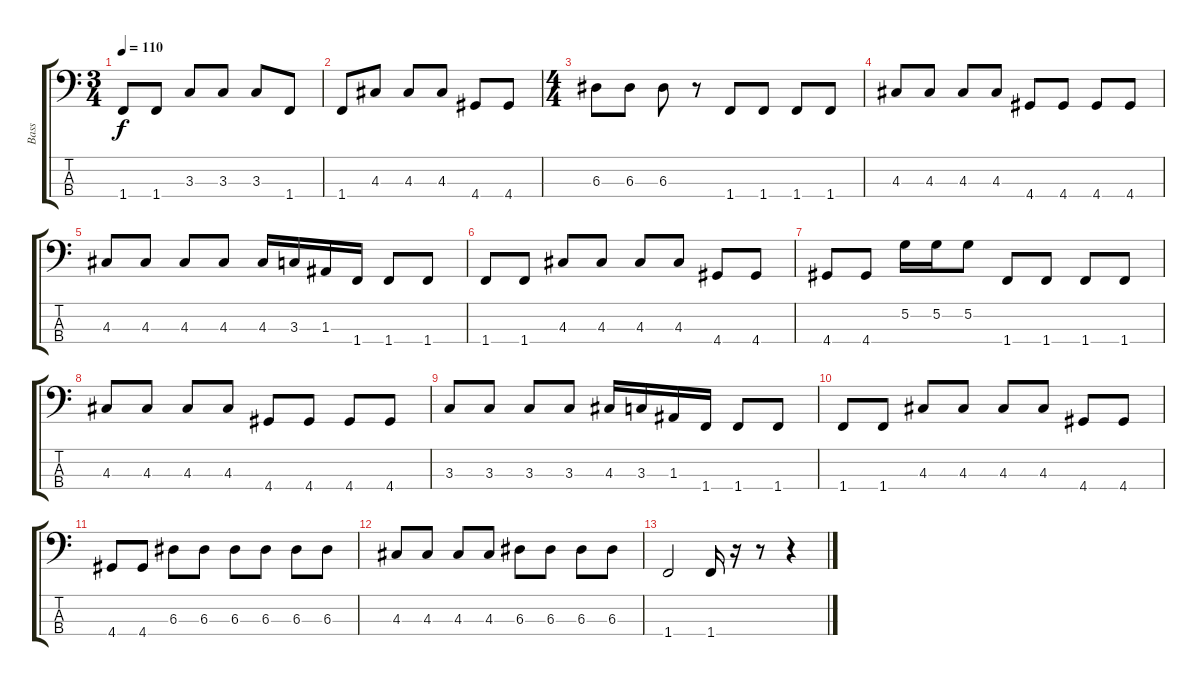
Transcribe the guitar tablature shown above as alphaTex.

\track ("Bass" "Bass") {instrument electricbassfinger}
\staff {score tabs}
\tuning (G2 D2 A1 E1) {hide}
\ts (3 4)
\tempo 110
\clef f4
\ks c
1.4.8{dy f} 1.4.8 3.3.8 3.3.8 3.3.8 1.4.8 |
1.4.8 4.3.8 4.3.8 4.3.8 4.4.8 4.4.8 |
\ts (4 4)
6.3.8 6.3.8 6.3.8 r.8 1.4.8 1.4.8 1.4.8 1.4.8 |
4.3.8 4.3.8 4.3.8 4.3.8 4.4.8 4.4.8 4.4.8 4.4.8 |
4.3.8 4.3.8 4.3.8 4.3.8 4.3.16 3.3.16 1.3.16 1.4.16 1.4.8 1.4.8 |
1.4.8 1.4.8 4.3.8 4.3.8 4.3.8 4.3.8 4.4.8 4.4.8 |
4.4.8 4.4.8 5.2.16 5.2.16 5.2.8 1.4.8 1.4.8 1.4.8 1.4.8 |
4.3.8 4.3.8 4.3.8 4.3.8 4.4.8 4.4.8 4.4.8 4.4.8 |
3.3.8 3.3.8 3.3.8 3.3.8 4.3.16 3.3.16 1.3.16 1.4.16 1.4.8 1.4.8 |
1.4.8 1.4.8 4.3.8 4.3.8 4.3.8 4.3.8 4.4.8 4.4.8 |
4.4.8 4.4.8 6.3.8 6.3.8 6.3.8 6.3.8 6.3.8 6.3.8 |
4.3.8 4.3.8 4.3.8 4.3.8 6.3.8 6.3.8 6.3.8 6.3.8 |
1.4.2 1.4.16 r.16 r.8 r.4
